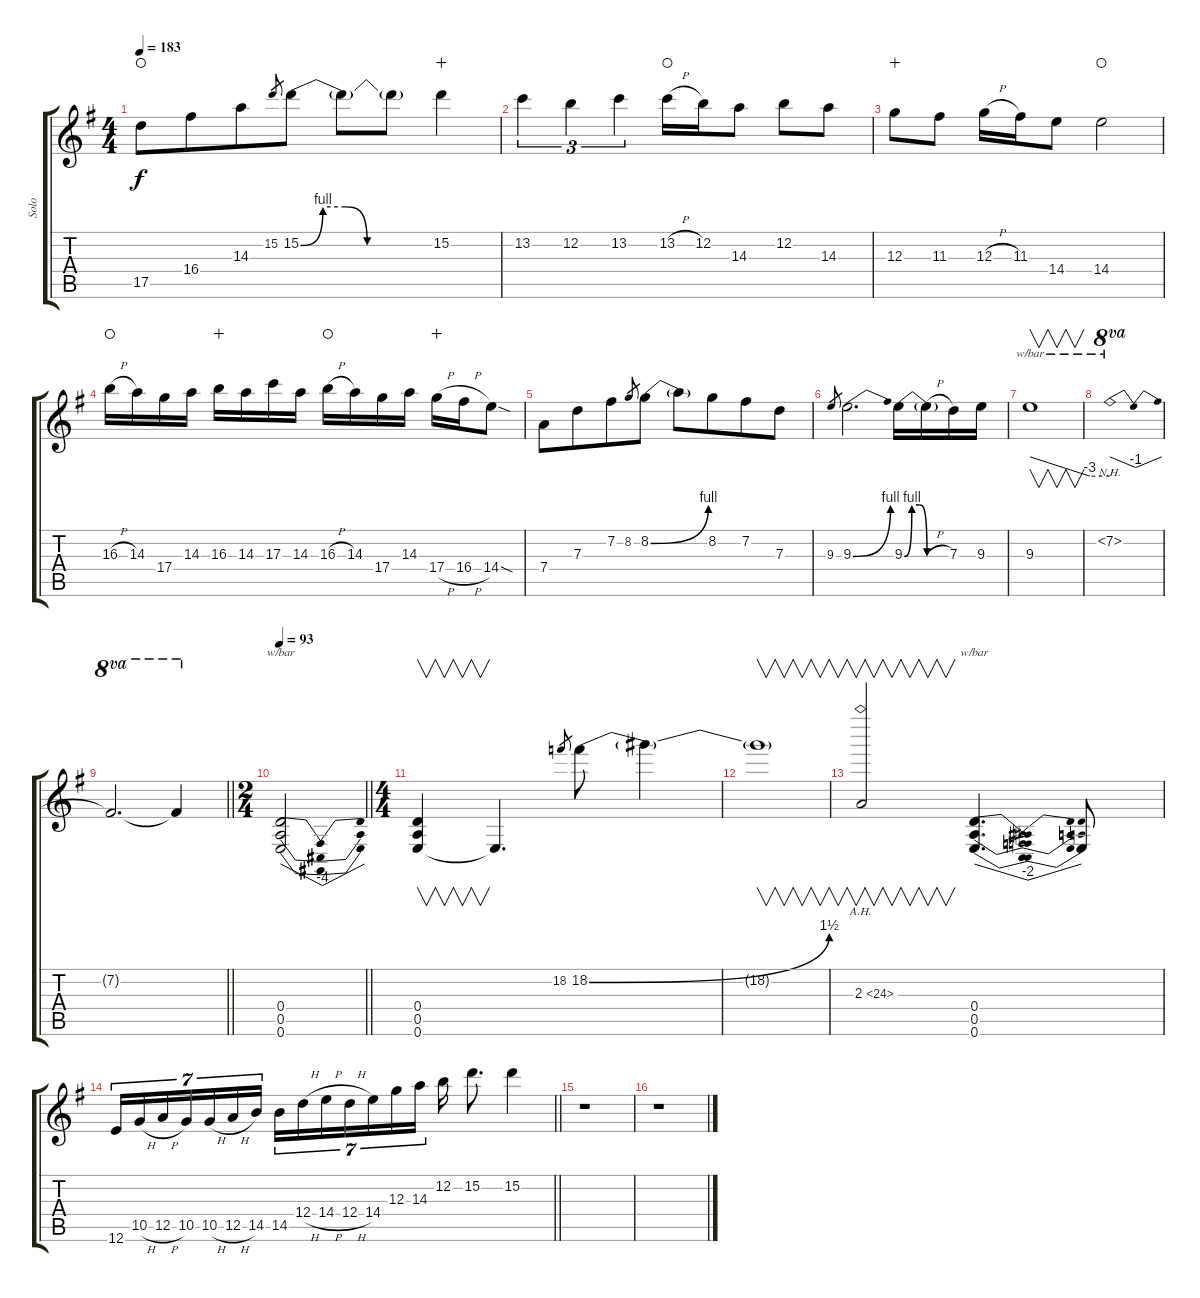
\track ("Solo" "Solo") {instrument overdrivenguitar}
\staff {score tabs}
\tuning (E4 B3 G3 D3 A2 E2) {hide}
\ts (4 4)
\tempo 183
\clef g2
\ks g
17.5.8{dy f waho} 16.4.8{beam merge} 14.3.8 15.2.8{gr} 15.2{be (custom 0 0 10 4 20 4 30 0 60 0)}.8 15.2{t}.8 15.2{t}.8 15.2.4{wahc} |
13.2.4{tu (3 2)} 12.2.4{tu (3 2)} 13.2.4{tu (3 2)} 13.2{h}.16{waho} 12.2.16 14.3.8 12.2.8 14.3.8 |
12.3.8{wahc} 11.3.8 12.3{h}.16 11.3.16 14.4.8 14.4.2{waho} |
16.3{h}.16{waho} 14.3.16 17.4.16 14.3.16 16.3.16{wahc} 14.3.16 17.3.16 14.3.16 16.3{h}.16{waho} 14.3.16 17.4.16 14.3.16 17.4{h}.16{wahc} 16.4{h}.16 14.4{sod}.8 |
7.4.8 7.3.8{beam merge} 7.2.8 8.2.8{gr} 8.2{be (bend 0 0 60 4)}.8 8.2{t}.8 8.2.8{beam merge} 7.2.8 7.3.8 |
9.3.8{gr} 9.3{be (bend 0 0 60 4)}.2{d} 9.3{be (custom 0 0 10 4 20 4 30 0 60 0)}.16 9.3{h t}.16 7.3.16 9.3.16 |
9.3.1{v tbe (custom default 0 0 45 -12 60 -12)} |
7.2{nh}.1{tbe (dip default 0 0 30 -4 60 0) ot 8va} |
\barLineRight lightlight
7.2{t}.2{d ot 8va} 7.2{t}.4{ot 8va} |
\ts (2 4)
\tempo 106
\tempo 93
\barLineRight lightlight
(0.4 0.5 0.6).2{tbe (dip default 0 0 30 -16 60 0)} |
\ts (4 4)
(0.4 0.5 0.6).4{v} 0.6{t}.4{d} 18.2.8{gr} 18.2{be (bend 0 0 60 6)}.8 18.2{t}.4 |
18.2{t}.1{v} |
2.3{ah 22}.2{v} (0.4 0.5 0.6).4{d tbe (dip default 0 0 30 -8 60 0)} 0.6{t}.8 |
\barLineRight lightlight
12.6.16{tu (7 4)} 10.5{h}.16{tu (7 4)} 12.5{h}.16{tu (7 4)} 10.5.16{tu (7 4)} 10.5{h}.16{tu (7 4)} 12.5{h}.16{tu (7 4)} 14.5.16{tu (7 4)} 14.5.16{tu (7 4)} 12.4{h}.16{tu (7 4)} 14.4{h}.16{tu (7 4)} 12.4{h}.16{tu (7 4)} 14.4.16{tu (7 4)} 12.3.16{tu (7 4)} 14.3.16{tu (7 4)} 12.2.16 15.2.8{d} 15.2.4 |
r.1 |
r.1
